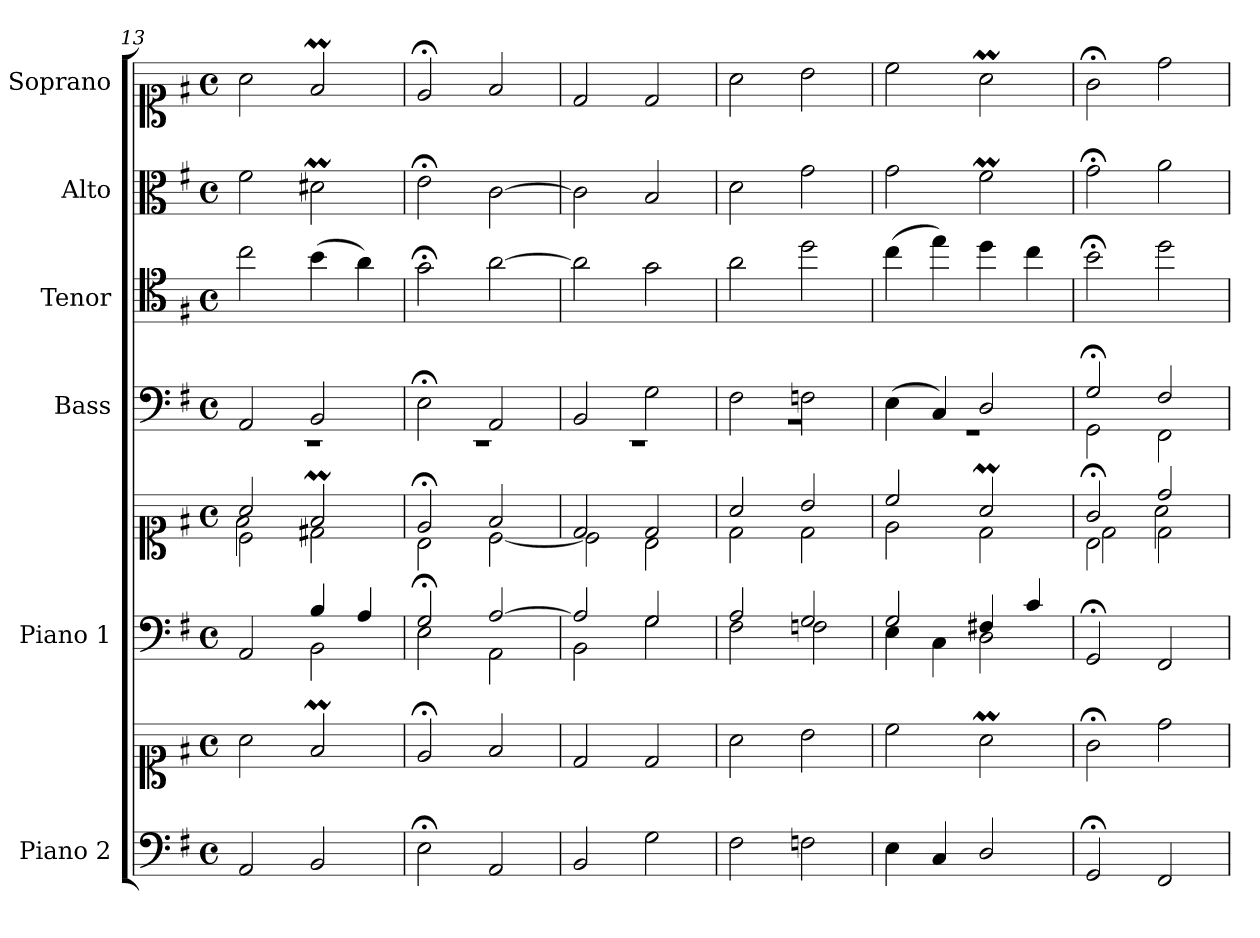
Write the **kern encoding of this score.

**kern	**kern	**kern	**kern	**kern	**kern	**kern	**kern
*part6	*part6	*part5	*part5	*part4	*part3	*part2	*part1
*staff8	*staff7	*staff6	*staff5	*staff4	*staff3	*staff2	*staff1
*I"Piano 2	*	*I"Piano 1	*	*I"Bass	*I"Tenor	*I"Alto	*I"Soprano
*I'Pno 2	*	*I'Pno 1	*	*I'B.	*I'T.	*I'A.	*I'S.
*clefF4	*clefC1	*clefF4	*clefC1	*clefF4	*clefC4	*clefC3	*clefC1
*	*	*	*	*	*ITrd7c12	*	*
*k[f#]	*k[f#]	*k[f#]	*k[f#]	*k[f#]	*k[f#]	*k[f#]	*k[f#]
*G:	*G:	*G:	*G:	*G:	*G:	*G:	*G:
*M4/4	*M4/4	*M4/4	*M4/4	*M4/4	*M4/4	*M4/4	*M4/4
*met(c)	*met(c)	*met(c)	*met(c)	*met(c)	*met(c)	*met(c)	*met(c)
=13	=13	=13	=13	=13	=13	=13	=13
*	*	*^	*^	*^	*	*	*
*	*	*	*	*	*^	*	*	*	*	*
2AA/	2a\	2ryy	2AA/	2a/	2c\	2f#\	2AA/	1r	2c\	2f#\	2a\
2BB/	2f#m/	4B/	2BB\	2f#m/	2ryy	2d#X\	2BB/	.	(4B\	2d#Xm\	2f#m/
.	.	4A/	.	.	.	.	.	.	4A\)	.	.
*	*	*	*	*	*v	*v	*	*	*	*	*
=14	=14	=14	=14	=14	=14	=14	=14	=14	=14	=14
2E;\	2e;</	2G;/	2E\	2e;</	2B\	2E;<\	1r	2G;<\	2e;<\	2e;</
2AA/	2f#/	[>2A/	2AA\	2f#/	[<2c\	2AA/	.	[>2A\	[>2c\	2f#/
=15	=15	=15	=15	=15	=15	=15	=15	=15	=15	=15
2BB/	2d/	2A/]	2BB\	2d/	2c\]	2BB/	1r	2A\]	2c\]	2d/
2G\	2d/	2G/	2G\	2d/	2B\	2G\	.	2G\	2B/	2d/
=16	=16	=16	=16	=16	=16	=16	=16	=16	=16	=16
2F#\	2a\	2A/	2F#\	2a/	2d\	2F#\	1r	2A\	2d\	2a\
2Fn\	2b\	2G/	2Fn\	2b/	2d\	2Fn\	.	2d\	2g\	2b\
=17	=17	=17	=17	=17	=17	=17	=17	=17	=17	=17
4E\	2cc\	2G/	4E\	2cc/	2e\	(4E\	1r	(4c\	2g\	2cc\
4C/	.	.	4C\	.	.	4C/)	.	4e\)	.	.
2D/	2aM\	4F#X/	2D\	2aM/	2d\	2D/	.	4d\	2f#m\	2aM\
.	.	4c/	.	.	.	.	.	4c\	.	.
*	*	*v	*v	*	*	*	*	*	*	*
=18	=18	=18	=18	=18	=18	=18	=18	=18	=18
*	*	*	*	*^	*	*	*	*	*
2GG;/	2g;<\	2GG;/	2g;</	2B\	2d\	2G;</	2GG\	2B;<\	2g;<\	2g;<\
2FF#/	2dd\	2FF#/	2dd/	2d\	2a\	2F#/	2FF#\	2d\	2a\	2dd\
*	*	*	*v	*v	*v	*	*	*	*	*
*	*	*	*	*v	*v	*	*	*
=	=	=	=	=	=	=	=
*-	*-	*-	*-	*-	*-	*-	*-
